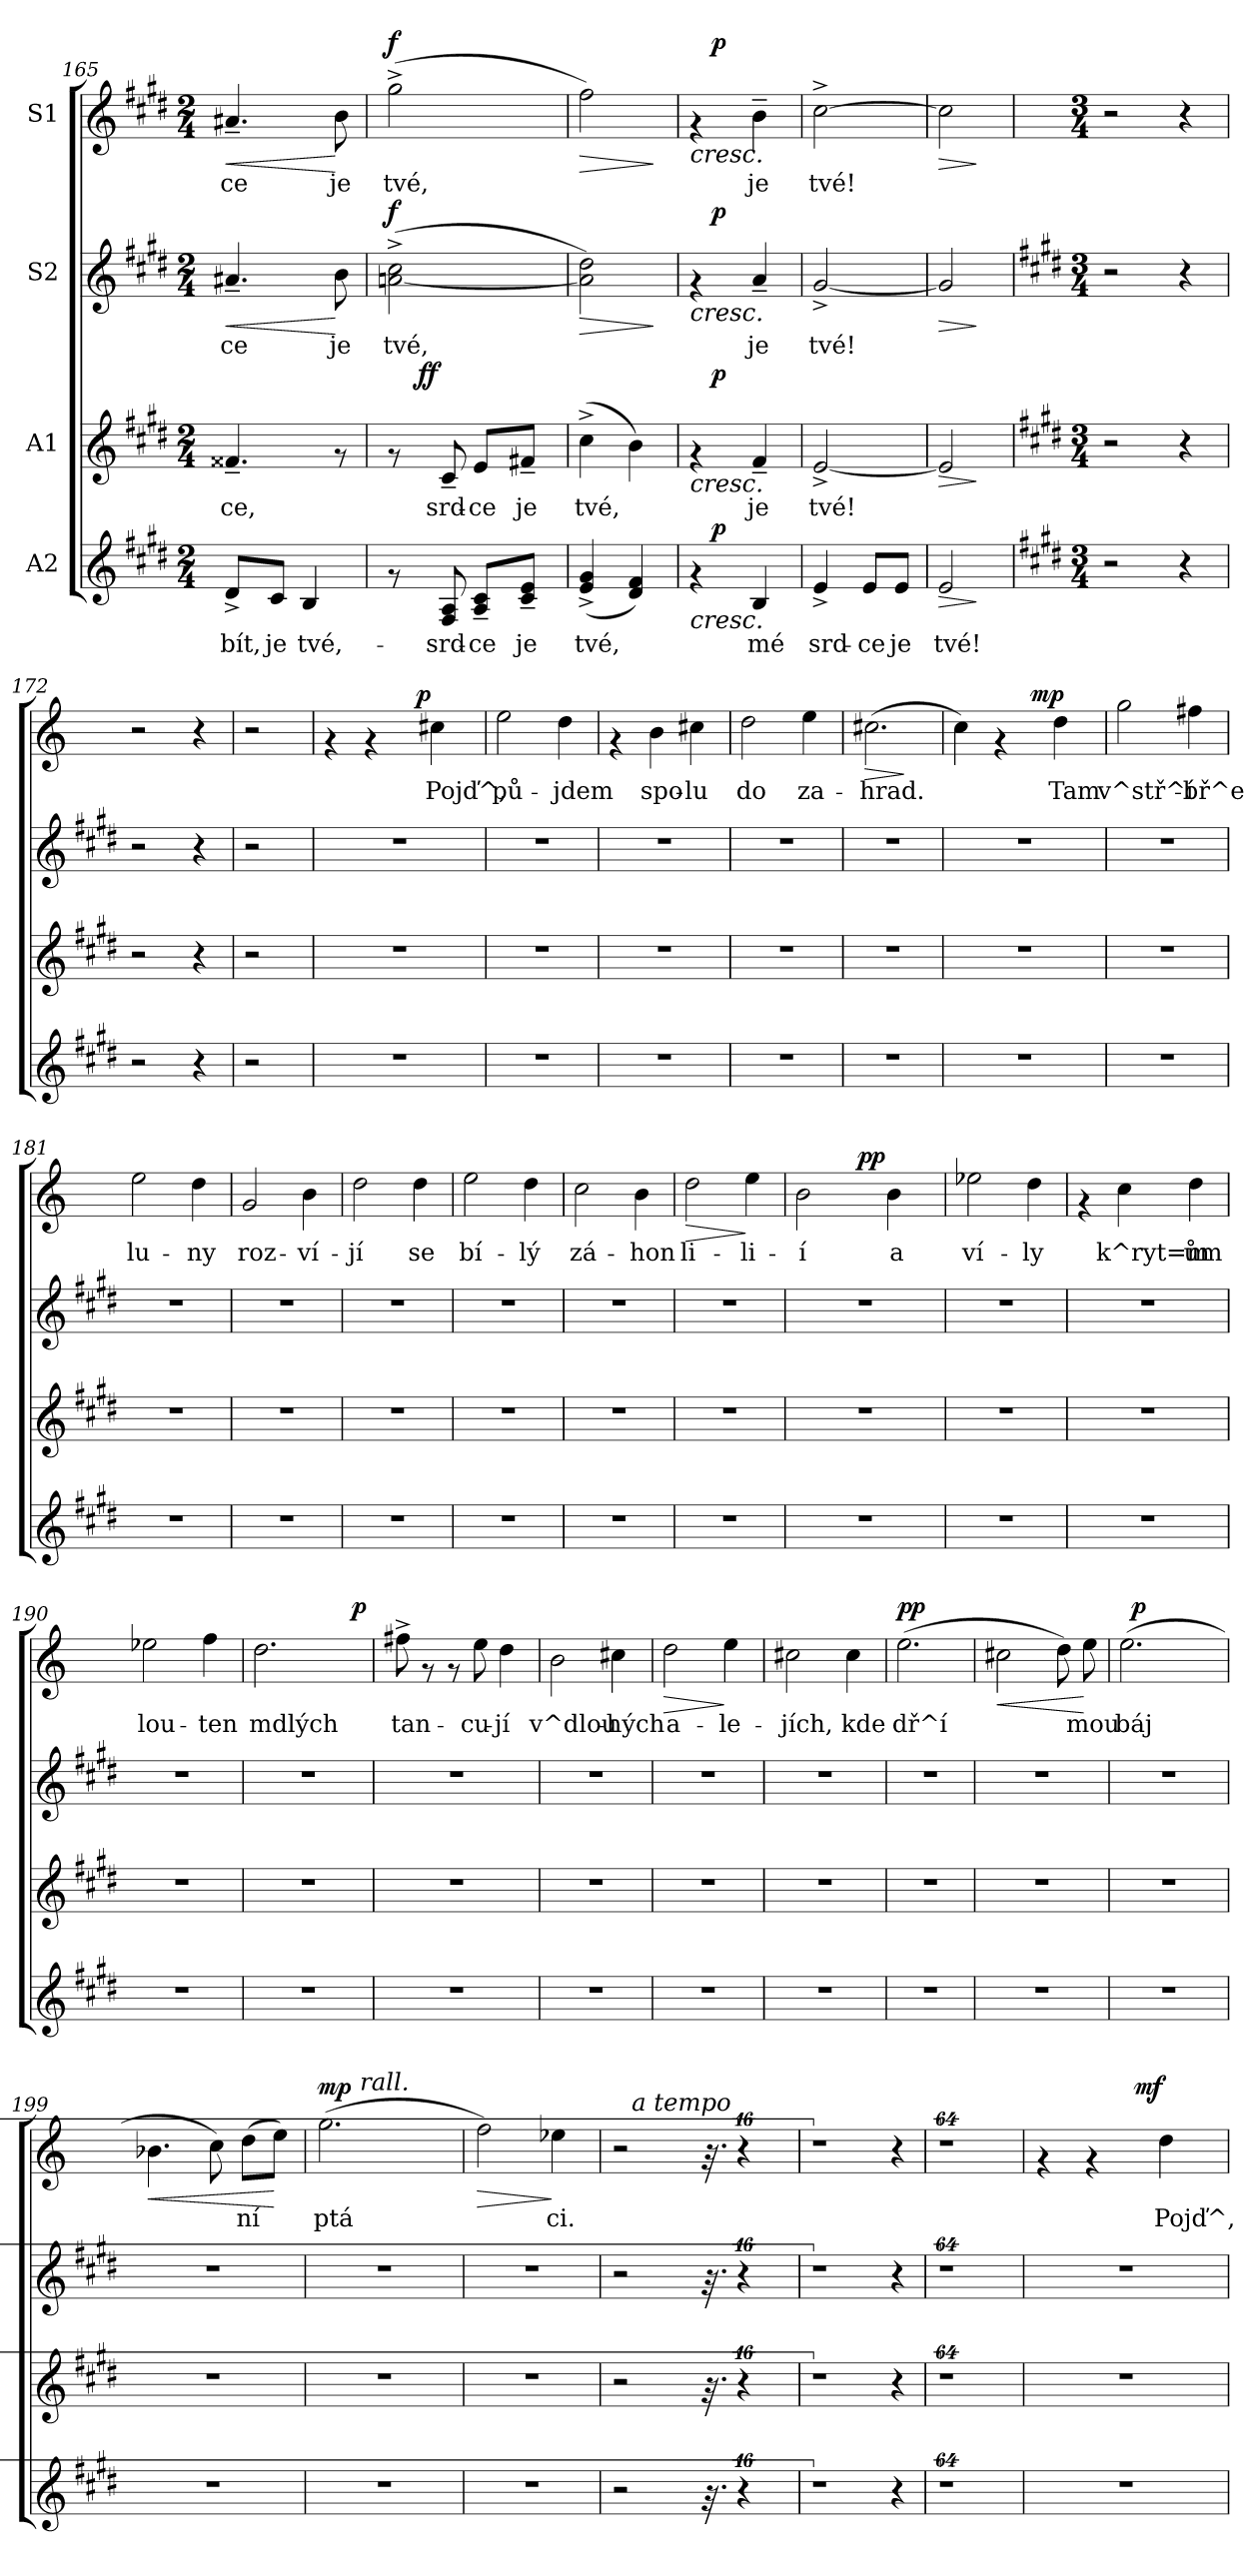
**kern	**text	**dynam	**kern	**text	**dynam	**kern	**text	**dynam	**kern	**text	**dynam
*part4	*part4	*part4	*part3	*part3	*part3	*part2	*part2	*part2	*part1	*part1	*part1
*staff4	*staff4	*staff4	*staff3	*staff3	*staff3	*staff2	*staff2	*staff2	*staff1	*staff1	*staff1
*I"A2	*	*	*I"A1	*	*	*I"S2	*	*	*I"S1	*	*
*clefG2	*	*	*clefG2	*	*	*clefG2	*	*	*clefG2	*	*
*k[f#c#g#d#]	*	*	*k[f#c#g#d#]	*	*	*k[f#c#g#d#]	*	*	*k[f#c#g#d#]	*	*
*E:	*	*	*E:	*	*	*E:	*	*	*E:	*	*
*M2/4	*	*	*M2/4	*	*	*M2/4	*	*	*M2/4	*	*
=165	=165	=165	=165	=165	=165	=165	=165	=165	=165	=165	=165
!	!LO:LY:b:cj	!	!	!LO:LY:b:cj	!	!	!LO:LY:b:cj	!LO:HP:b	!	!LO:LY:b:rj	!LO:HP:b
8d#^</L	bít,	.	4.f##X~</	-ce,	.	4.a#X~</	-ce	<	4.a#X~</	-ce	<
!	!LO:LY:b:cj	!	!	!	!	!	!	!	!	!	!
8c#/J	je	.	.	.	.	.	.	.	.	.	.
!	!LO:LY:b:cj	!	!	!	!	!	!	!	!	!	!
4B/	tvé,-	.	.	.	.	.	.	.	.	.	.
!	!	!	!	!	!	!	!LO:LY:b:cj	!	!	!LO:LY:b:rj	!
.	.	.	8rf	.	.	8b\	je	[	8b\	je	[
=166	=166	=166	=166	=166	=166	=166	=166	=166	=166	=166	=166
!	!	!	!	!	!	!	!LO:LY:b:cj	!LO:DY:a	!	!LO:LY:b:rj	!LO:DY:a
*	*	*	*^	*	*	*	*	*	*	*	*
*	*	*	*	*^	*	*	*	*	*	*	*	*
8rf	.	.	8rf	16ryy	16.ryy	.	.	(>2cc#\^> [<2an\^>	tvé,	f	(>2gg#^>\	tvé,	f
.	.	.	.	64ryy	.	.	.	.	.	.	.	.	.
!	!	!	!	!	!	!	!LO:DY:b	!	!	!	!	!	!
.	.	.	.	4ryy	.	.	f	.	.	.	.	.	.
!	!	!	!	!	!	!	!LO:DY:a	!	!	!	!	!	!
.	.	.	.	.	4ryy	.	f	.	.	.	.	.	.
!	!LO:LY:b:cj	!	!	!	!	!LO:LY:b:cj	!	!	!	!	!	!	!
8A/ 8F#/	-srd-	.	8c#~</	.	.	srd-	.	.	.	.	.	.	.
!	!LO:LY:b:cj	!	!	!	!	!LO:LY:b:cj	!	!	!	!	!	!	!
8c#~</ 8A~</L	-ce	.	8e/L	.	.	-ce	.	.	.	.	.	.	.
.	.	.	.	8ryy	.	.	.	.	.	.	.	.	.
.	.	.	.	.	8ryy	.	.	.	.	.	.	.	.
!	!LO:LY:b:cj	!	!	!	!	!LO:LY:b:cj	!	!	!	!	!	!	!
8e~</ 8c#~</J	je	.	8f#X~</J	.	.	je	.	.	.	.	.	.	.
.	.	.	.	32.ryy	.	.	.	.	.	.	.	.	.
.	.	.	.	.	32ryy	.	.	.	.	.	.	.	.
!!LO:LB:g=z
=167	=167	=167	=167	=167	=167	=167	=167	=167	=167	=167	=167	=167	=167
!	!LO:LY:b:cj	!	!	!	!	!LO:LY:b:cj	!	!	!LO:LY:b:cj	!LO:HP:b	!	!LO:LY:b:rj	!LO:HP:b
*	*	*	*v	*v	*v	*	*	*	*	*	*	*	*
(<4g#/^< 4e/^<	tvé,	.	(>4cc#^>\	tvé,	.	2dd#\ 2a\])	.	>	2ff#\)	.	>
!	!LO:LY:b:cj	!	!	!LO:LY:b:cj	!	!	!	!	!	!	!
4f#/ 4d#/)	.	.	4b\)	.	.	.	.	.	.	.	.
.	.	.	.	.	.	.	.	]	.	.	]
=168	=168	=168	=168	=168	=168	=168	=168	=168	=168	=168	=168
!	!	!LO:HP:b	!	!	!LO:HP:b	!	!	!LO:HP:b	!	!	!LO:HP:b
*^	*	*	*^	*	*	*^	*	*	*^	*	*
4rf	16ryy	.	<	4rf	16ryy	.	<	4rf	16ryy	.	<	4rf	16ryy	.	<
!	!	!	!LO:DY:a	!	!	!	!LO:DY:a	!	!	!	!LO:DY:a	!	!	!	!LO:DY:a
.	4..ryy	.	p	.	4..ryy	.	p	.	4..ryy	.	p	.	4..ryy	.	p
!	!	!LO:LY:b:cj	!	!	!	!LO:LY:b:cj	!	!	!	!LO:LY:b:cj	!	!	!	!LO:LY:b:rj	!
4B/	.	mé	[	4f#~</	.	je	[	4a~</	.	je	[	4b~>\	.	je	[
=169	=169	=169	=169	=169	=169	=169	=169	=169	=169	=169	=169	=169	=169	=169	=169
!	!	!LO:LY:b:cj	!	!	!	!LO:LY:b:cj	!	!	!	!LO:LY:b:cj	!	!	!	!LO:LY:b:rj	!
*v	*v	*	*	*	*	*	*	*v	*v	*	*	*v	*v	*	*
*	*	*	*v	*v	*	*	*	*	*	*	*	*
4e^</	srd-	.	[<2e^</	tvé!	.	[<2g#^</	tvé!	.	[>2cc#^>\	tvé!	.
!	!LO:LY:b:cj	!	!	!	!	!	!	!	!	!	!
8e/L	-ce	.	.	.	.	.	.	.	.	.	.
!	!LO:LY:b:cj	!	!	!	!	!	!	!	!	!	!
8e/J	je	.	.	.	.	.	.	.	.	.	.
=170	=170	=170	=170	=170	=170	=170	=170	=170	=170	=170	=170
!	!LO:LY:b:cj	!LO:HP:b	!	!LO:LY:b:cj	!LO:HP:b	!	!LO:LY:b:cj	!LO:HP:b	!	!LO:LY:b:rj	!LO:HP:b
2e/	tvé!	>	2e/]	.	>	2g#/]	.	>	2cc#\]	.	>
.	.	]	.	.	]	.	.	]	.	.	]
=171!	=171!	=171!	=171!	=171!	=171!	=171!	=171!	=171!	=171!	=171!	=171!
*	*	*	*	*	*	*	*	*	*k[]	*	*
*	*	*	*	*	*	*	*	*	*C:	*	*
*M3/4	*	*	*M3/4	*	*	*M3/4	*	*	*M3/4	*	*
2r	.	.	2r	.	.	2r	.	.	2r	.	.
4r	.	.	4r	.	.	4r	.	.	4r	.	.
=172	=172	=172	=172	=172	=172	=172	=172	=172	=172	=172	=172
2r	.	.	2r	.	.	2r	.	.	2r	.	.
4r	.	.	4r	.	.	4r	.	.	4r	.	.
=173	=173	=173	=173	=173	=173	=173	=173	=173	=173	=173	=173
2r	.	.	2r	.	.	2r	.	.	2r	.	.
=174	=174	=174	=174	=174	=174	=174	=174	=174	=174	=174	=174
*	*	*	*	*	*	*	*	*	*^	*	*
2.r	.	.	2.r	.	.	2.r	.	.	4rf	4ryy	.	.
.	.	.	.	.	.	.	.	.	4rf	8ryy	.	.
.	.	.	.	.	.	.	.	.	.	16ryy	.	.
.	.	.	.	.	.	.	.	.	.	64ryy	.	.
!	!	!	!	!	!	!	!	!	!	!	!	!LO:DY:a
.	.	.	.	.	.	.	.	.	.	4ryy	.	p
!	!	!	!	!	!	!	!	!	!	!	!LO:LY:b:rj	!
.	.	.	.	.	.	.	.	.	4cc#X\	.	Pojď^,	.
.	.	.	.	.	.	.	.	.	.	32.ryy	.	.
=175	=175	=175	=175	=175	=175	=175	=175	=175	=175	=175	=175	=175
!	!	!	!	!	!	!	!	!	!	!	!LO:LY:b:rj	!
*	*	*	*	*	*	*	*	*	*v	*v	*	*
2.r	.	.	2.r	.	.	2.r	.	.	2ee\	pů-	.
!	!	!	!	!	!	!	!	!	!	!LO:LY:b:rj	!
.	.	.	.	.	.	.	.	.	4dd\	-jdem	.
=176	=176	=176	=176	=176	=176	=176	=176	=176	=176	=176	=176
2.r	.	.	2.r	.	.	2.r	.	.	4rf	.	.
!	!	!	!	!	!	!	!	!	!	!LO:LY:b:rj	!
.	.	.	.	.	.	.	.	.	4b\	spo-	.
!	!	!	!	!	!	!	!	!	!	!LO:LY:b:rj	!
.	.	.	.	.	.	.	.	.	4cc#X\	-lu	.
=177	=177	=177	=177	=177	=177	=177	=177	=177	=177	=177	=177
!	!	!	!	!	!	!	!	!	!	!LO:LY:b:rj	!
2.r	.	.	2.r	.	.	2.r	.	.	2dd\	do	.
!	!	!	!	!	!	!	!	!	!	!LO:LY:b:rj	!
.	.	.	.	.	.	.	.	.	4ee\	za-	.
=178	=178	=178	=178	=178	=178	=178	=178	=178	=178	=178	=178
!	!	!	!	!	!	!	!	!	!	!LO:LY:b:rj	!LO:HP:b
2.r	.	.	2.r	.	.	2.r	.	.	(>2.cc#X\	-hrad.	>
.	.	.	.	.	.	.	.	.	.	.	]
=179	=179	=179	=179	=179	=179	=179	=179	=179	=179	=179	=179
!	!	!	!	!	!	!	!	!	!	!LO:LY:b:rj	!
*	*	*	*	*	*	*	*	*	*^	*	*
2.r	.	.	2.r	.	.	2.r	.	.	4cc\)	4ryy	.	.
.	.	.	.	.	.	.	.	.	4rf	8ryy	.	.
.	.	.	.	.	.	.	.	.	.	32ryy	.	.
!	!	!	!	!	!	!	!	!	!	!	!	!LO:DY:a
.	.	.	.	.	.	.	.	.	.	4ryy	.	mp
!	!	!	!	!	!	!	!	!	!	!	!LO:LY:b:rj	!
.	.	.	.	.	.	.	.	.	4dd\	.	Tam	.
.	.	.	.	.	.	.	.	.	.	16.ryy	.	.
=180	=180	=180	=180	=180	=180	=180	=180	=180	=180	=180	=180	=180
!	!	!	!	!	!	!	!	!	!	!	!LO:LY:b:rj	!
*	*	*	*	*	*	*	*	*	*v	*v	*	*
2.r	.	.	2.r	.	.	2.r	.	.	2gg\	v^stř^í-	.
!	!	!	!	!	!	!	!	!	!	!LO:LY:b:rj	!
.	.	.	.	.	.	.	.	.	4ff#X\	-bř^e	.
!!LO:LB:g=z
=181	=181	=181	=181	=181	=181	=181	=181	=181	=181	=181	=181
!	!	!	!	!	!	!	!	!	!	!LO:LY:b:rj	!
2.r	.	.	2.r	.	.	2.r	.	.	2ee\	lu-	.
!	!	!	!	!	!	!	!	!	!	!LO:LY:b:rj	!
.	.	.	.	.	.	.	.	.	4dd\	-ny	.
=182	=182	=182	=182	=182	=182	=182	=182	=182	=182	=182	=182
!	!	!	!	!	!	!	!	!	!	!LO:LY:b:rj	!
2.r	.	.	2.r	.	.	2.r	.	.	2g/	roz-	.
!	!	!	!	!	!	!	!	!	!	!LO:LY:b:rj	!
.	.	.	.	.	.	.	.	.	4b\	-ví-	.
=183	=183	=183	=183	=183	=183	=183	=183	=183	=183	=183	=183
!	!	!	!	!	!	!	!	!	!	!LO:LY:b:rj	!
2.r	.	.	2.r	.	.	2.r	.	.	2dd\	-jí	.
!	!	!	!	!	!	!	!	!	!	!LO:LY:b:rj	!
.	.	.	.	.	.	.	.	.	4dd\	se	.
=184	=184	=184	=184	=184	=184	=184	=184	=184	=184	=184	=184
!	!	!	!	!	!	!	!	!	!	!LO:LY:b:rj	!
2.r	.	.	2.r	.	.	2.r	.	.	2ee\	bí-	.
!	!	!	!	!	!	!	!	!	!	!LO:LY:b:rj	!
.	.	.	.	.	.	.	.	.	4dd\	-lý	.
=185	=185	=185	=185	=185	=185	=185	=185	=185	=185	=185	=185
!	!	!	!	!	!	!	!	!	!	!LO:LY:b:rj	!
2.r	.	.	2.r	.	.	2.r	.	.	2cc\	zá-	.
!	!	!	!	!	!	!	!	!	!	!LO:LY:b:rj	!
.	.	.	.	.	.	.	.	.	4b\	-hon	.
=186	=186	=186	=186	=186	=186	=186	=186	=186	=186	=186	=186
!	!	!	!	!	!	!	!	!	!	!LO:LY:b:rj	!LO:HP:b
2.r	.	.	2.r	.	.	2.r	.	.	2dd\	li-	>
!	!	!	!	!	!	!	!	!	!	!LO:LY:b:rj	!
.	.	.	.	.	.	.	.	.	4ee\	-li-	]
=187	=187	=187	=187	=187	=187	=187	=187	=187	=187	=187	=187
!	!	!	!	!	!	!	!	!	!	!LO:LY:b:rj	!
*	*	*	*	*	*	*	*	*	*^	*	*
2.r	.	.	2.r	.	.	2.r	.	.	2b\	4ryy	-í	.
.	.	.	.	.	.	.	.	.	.	16.ryy	.	.
!	!	!	!	!	!	!	!	!	!	!	!	!LO:DY:a
.	.	.	.	.	.	.	.	.	.	4ryy	.	pp
!	!	!	!	!	!	!	!	!	!	!	!LO:LY:b:rj	!
.	.	.	.	.	.	.	.	.	4b\	.	a	.
.	.	.	.	.	.	.	.	.	.	8ryy	.	.
.	.	.	.	.	.	.	.	.	.	32ryy	.	.
=188	=188	=188	=188	=188	=188	=188	=188	=188	=188	=188	=188	=188
!	!	!	!	!	!	!	!	!	!	!	!LO:LY:b:rj	!
*	*	*	*	*	*	*	*	*	*v	*v	*	*
2.r	.	.	2.r	.	.	2.r	.	.	2ee-X\	ví-	.
!	!	!	!	!	!	!	!	!	!	!LO:LY:b:rj	!
.	.	.	.	.	.	.	.	.	4dd\	-ly	.
=189	=189	=189	=189	=189	=189	=189	=189	=189	=189	=189	=189
2.r	.	.	2.r	.	.	2.r	.	.	4rf	.	.
!	!	!	!	!	!	!	!	!	!	!LO:LY:b:rj	!
.	.	.	.	.	.	.	.	.	4cc\	k^ryt=m	.
!	!	!	!	!	!	!	!	!	!	!LO:LY:b:rj	!
.	.	.	.	.	.	.	.	.	4dd\	ům	.
!!LO:LB:g=z
=190	=190	=190	=190	=190	=190	=190	=190	=190	=190	=190	=190
!	!	!	!	!	!	!	!	!	!	!LO:LY:b:rj	!
2.r	.	.	2.r	.	.	2.r	.	.	2ee-X\	lou-	.
!	!	!	!	!	!	!	!	!	!	!LO:LY:b:rj	!
.	.	.	.	.	.	.	.	.	4ff\	-ten	.
=191	=191	=191	=191	=191	=191	=191	=191	=191	=191	=191	=191
!	!	!	!	!	!	!	!	!	!	!LO:LY:b:rj	!
*	*	*	*	*	*	*	*	*	*^	*	*
2.r	.	.	2.r	.	.	2.r	.	.	2.dd\	2ryy	mdlých	.
.	.	.	.	.	.	.	.	.	.	8ryy	.	.
.	.	.	.	.	.	.	.	.	.	32ryy	.	.
!	!	!	!	!	!	!	!	!	!	!	!	!LO:DY:a
.	.	.	.	.	.	.	.	.	.	16.ryy	.	p
=192	=192	=192	=192	=192	=192	=192	=192	=192	=192	=192	=192	=192
!	!	!	!	!	!	!	!	!	!	!	!LO:LY:b:rj	!
*	*	*	*	*	*	*	*	*	*v	*v	*	*
2.r	.	.	2.r	.	.	2.r	.	.	8ff#X^>\	tan-	.
.	.	.	.	.	.	.	.	.	8rf	.	.
.	.	.	.	.	.	.	.	.	8rf	.	.
!	!	!	!	!	!	!	!	!	!	!LO:LY:b:rj	!
.	.	.	.	.	.	.	.	.	8ee\	-cu-	.
!	!	!	!	!	!	!	!	!	!	!LO:LY:b:rj	!
.	.	.	.	.	.	.	.	.	4dd\	-jí	.
=193	=193	=193	=193	=193	=193	=193	=193	=193	=193	=193	=193
!	!	!	!	!	!	!	!	!	!	!LO:LY:b:rj	!
2.r	.	.	2.r	.	.	2.r	.	.	2b\	v^dlou-	.
!	!	!	!	!	!	!	!	!	!	!LO:LY:b:rj	!
.	.	.	.	.	.	.	.	.	4cc#X\	-hých	.
=194	=194	=194	=194	=194	=194	=194	=194	=194	=194	=194	=194
!	!	!	!	!	!	!	!	!	!	!LO:LY:b:rj	!LO:HP:b
2.r	.	.	2.r	.	.	2.r	.	.	2dd\	a-	>
!	!	!	!	!	!	!	!	!	!	!LO:LY:b:rj	!
.	.	.	.	.	.	.	.	.	4ee\	-le-	]
=195	=195	=195	=195	=195	=195	=195	=195	=195	=195	=195	=195
!	!	!	!	!	!	!	!	!	!	!LO:LY:b:rj	!
2.r	.	.	2.r	.	.	2.r	.	.	2cc#X\	-jích,	.
!	!	!	!	!	!	!	!	!	!	!LO:LY:b:rj	!
.	.	.	.	.	.	.	.	.	4cc#\	kde	.
=196	=196	=196	=196	=196	=196	=196	=196	=196	=196	=196	=196
!	!	!	!	!	!	!	!	!	!	!LO:LY:b:rj	!LO:DY:a
2.r	.	.	2.r	.	.	2.r	.	.	(>2.ee\	dř^í-	pp
=197	=197	=197	=197	=197	=197	=197	=197	=197	=197	=197	=197
!	!	!	!	!	!	!	!	!	!	!LO:LY:b:rj	!LO:HP:b
2.r	.	.	2.r	.	.	2.r	.	.	2cc#X\	--	<
!	!	!	!	!	!	!	!	!	!	!LO:LY:b:rj	!
.	.	.	.	.	.	.	.	.	8dd\)	--	.
!	!	!	!	!	!	!	!	!	!	!LO:LY:b:rj	!
.	.	.	.	.	.	.	.	.	8ee\	-mou	[
!!LO:PB:g=z
=198	=198	=198	=198	=198	=198	=198	=198	=198	=198	=198	=198
!	!	!	!	!	!	!	!	!	!	!LO:LY:b:rj	!
*	*	*	*	*	*	*	*	*	*^	*	*
2.r	.	.	2.r	.	.	2.r	.	.	(>2.ee\	32ryy	báj-	.
!	!	!	!	!	!	!	!	!	!	!	!	!LO:DY:a
.	.	.	.	.	.	.	.	.	.	2ryy	.	p
.	.	.	.	.	.	.	.	.	.	8..ryy	.	.
=199	=199	=199	=199	=199	=199	=199	=199	=199	=199	=199	=199	=199
!	!	!	!	!	!	!	!	!	!	!	!LO:LY:b:rj	!LO:HP:b
*	*	*	*	*	*	*	*	*	*v	*v	*	*
2.r	.	.	2.r	.	.	2.r	.	.	4.b-X\	--	<
!	!	!	!	!	!	!	!	!	!	!LO:LY:b:rj	!
.	.	.	.	.	.	.	.	.	8cc\)	--	.
!	!	!	!	!	!	!	!	!	!	!LO:LY:b:rj	!
.	.	.	.	.	.	.	.	.	(>8dd\L	-ní	.
!	!	!	!	!	!	!	!	!	!	!LO:LY:b:rj	!
.	.	.	.	.	.	.	.	.	8ee\J)	.	[
=200	=200	=200	=200	=200	=200	=200	=200	=200	=200	=200	=200
!	!	!	!	!	!	!	!	!	!	!LO:LY:b:rj	!LO:DY:a
*	*	*	*	*	*	*	*	*	*^	*	*
2.r	.	.	2.r	.	.	2.r	.	.	(>2.gg\	8ryy	ptá-	mp
.	.	.	.	.	.	.	.	.	.	64ryy	.	.
!	!	!	!	!	!	!	!	!	!	!LO:TX:a:i:t=rall.	!	!
.	.	.	.	.	.	.	.	.	.	2ryy	.	.
.	.	.	.	.	.	.	.	.	.	16..ryy	.	.
=201	=201	=201	=201	=201	=201	=201	=201	=201	=201	=201	=201	=201
!	!	!	!	!	!	!	!	!	!	!	!LO:LY:b:rj	!LO:HP:b
*	*	*	*	*	*	*	*	*	*v	*v	*	*
2.r	.	.	2.r	.	.	2.r	.	.	2ff\)	--	>
!	!	!	!	!	!	!	!	!	!	!LO:LY:b:rj	!
.	.	.	.	.	.	.	.	.	4ee-X\	-ci.	]
=202	=202	=202	=202	=202	=202	=202	=202	=202	=202	=202	=202
*	*	*	*	*	*	*	*	*	*^	*	*
2r	.	.	2r	.	.	2r	.	.	2r	32.ryy	.	.
!	!	!	!	!	!	!	!	!	!	!LO:TX:a:i:t=a tempo	!	!
.	.	.	.	.	.	.	.	.	.	2ryy	.	.
32.rf	.	.	32.rf	.	.	32.rf	.	.	32.rf	.	.	.
64%13r	.	.	64%13r	.	.	64%13r	.	.	64%13r	8ryy	.	.
.	.	.	.	.	.	.	.	.	.	16ryy	.	.
.	.	.	.	.	.	.	.	.	.	64ryy	.	.
*	*	*	*	*	*	*	*	*	*v	*v	*	*
=203	=203	=203	=203	=203	=203	=203	=203	=203	=203	=203	=203
64%35r	.	.	64%35r	.	.	64%35r	.	.	64%35r	.	.
32%11r	.	.	32%11r	.	.	32%11r	.	.	32%11r	.	.
=204	=204	=204	=204	=204	=204	=204	=204	=204	=204	=204	=204
64%35r	.	.	64%35r	.	.	64%35r	.	.	64%35r	.	.
=205	=205	=205	=205	=205	=205	=205	=205	=205	=205	=205	=205
*	*	*	*	*	*	*	*	*	*^	*	*
2.r	.	.	2.r	.	.	2.r	.	.	4rf	4ryy	.	.
.	.	.	.	.	.	.	.	.	4rf	8ryy	.	.
.	.	.	.	.	.	.	.	.	.	32.ryy	.	.
!	!	!	!	!	!	!	!	!	!	!	!	!LO:DY:a
.	.	.	.	.	.	.	.	.	.	4ryy	.	mf
!	!	!	!	!	!	!	!	!	!	!	!LO:LY:b:rj	!
.	.	.	.	.	.	.	.	.	4dd\	.	Pojď^,	.
.	.	.	.	.	.	.	.	.	.	16ryy	.	.
.	.	.	.	.	.	.	.	.	.	64ryy	.	.
*	*	*	*	*	*	*	*	*	*v	*v	*	*
=	=	=	=	=	=	=	=	=	=	=	=
*-	*-	*-	*-	*-	*-	*-	*-	*-	*-	*-	*-
